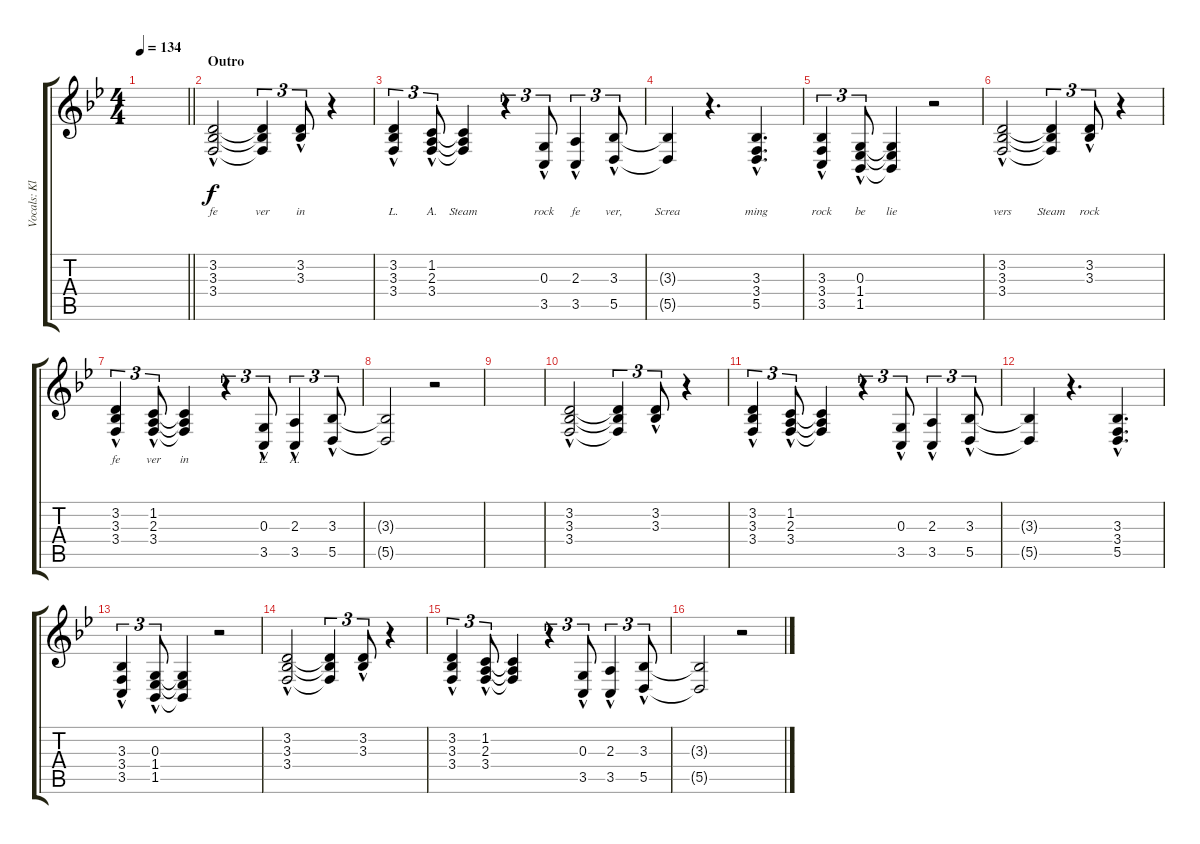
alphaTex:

\track ("Vocals: Klause" "Vocals: Kl") {instrument lead2sawtooth}
\staff {score tabs}
\tuning (E4 B3 G3 D3 A2 E2) {hide}
\ts (4 4)
\tempo 134
\clef g2
\barLineRight lightlight
\ks bb
|
\section ("" "Outro")
(3.2{hac} 3.3{hac} 3.4{hac}).2{lyrics (0 "fe") lyrics (1 "") lyrics (2 "") lyrics (3 "") lyrics (4 "")} (3.2{t} 3.3{t} 3.4{t}).4{tu (3 2) lyrics (0 "ver") lyrics (1 "") lyrics (2 "") lyrics (3 "") lyrics (4 "")} (3.2{hac} 3.3{hac}).8{tu (3 2) lyrics (0 "in") lyrics (1 "") lyrics (2 "") lyrics (3 "") lyrics (4 "")} r.4 |
(3.2{hac} 3.3{hac} 3.4{hac}).4{tu (3 2) lyrics (0 "L.") lyrics (1 "") lyrics (2 "") lyrics (3 "") lyrics (4 "")} (1.2{hac} 2.3{hac} 3.4{hac}).8{tu (3 2) lyrics (0 "A.") lyrics (1 "") lyrics (2 "") lyrics (3 "") lyrics (4 "")} (1.2{t} 2.3{t} 3.4{t}).4{lyrics (0 "Steam") lyrics (1 "") lyrics (2 "") lyrics (3 "") lyrics (4 "")} r.4{tu (3 2)} (0.3{hac} 3.5{hac}).8{tu (3 2) lyrics (0 "rock") lyrics (1 "") lyrics (2 "") lyrics (3 "") lyrics (4 "")} (2.3{hac} 3.5{hac}).4{tu (3 2) lyrics (0 "fe") lyrics (1 "") lyrics (2 "") lyrics (3 "") lyrics (4 "")} (3.3{hac} 5.5{hac}).8{tu (3 2) lyrics (0 "ver,") lyrics (1 "") lyrics (2 "") lyrics (3 "") lyrics (4 "")} |
(3.3{t} 5.5{t}).4{lyrics (0 "Screa") lyrics (1 "") lyrics (2 "") lyrics (3 "") lyrics (4 "")} r.4{d} (3.3{hac} 3.4{hac} 5.5{hac}).4{d lyrics (0 "ming") lyrics (1 "") lyrics (2 "") lyrics (3 "") lyrics (4 "")} |
(3.3{hac} 3.4{hac} 3.5{hac}).4{tu (3 2) lyrics (0 "rock") lyrics (1 "") lyrics (2 "") lyrics (3 "") lyrics (4 "")} (0.3{hac} 1.4{hac} 1.5{hac}).8{tu (3 2) lyrics (0 "be") lyrics (1 "") lyrics (2 "") lyrics (3 "") lyrics (4 "")} (0.3{t} 1.4{t} 1.5{t}).4{lyrics (0 "lie") lyrics (1 "") lyrics (2 "") lyrics (3 "") lyrics (4 "")} r.2 |
(3.2{hac} 3.3{hac} 3.4{hac}).2{lyrics (0 "vers") lyrics (1 "") lyrics (2 "") lyrics (3 "") lyrics (4 "")} (3.2{t} 3.3{t} 3.4{t}).4{tu (3 2) lyrics (0 "Steam") lyrics (1 "") lyrics (2 "") lyrics (3 "") lyrics (4 "")} (3.2{hac} 3.3{hac}).8{tu (3 2) lyrics (0 "rock") lyrics (1 "") lyrics (2 "") lyrics (3 "") lyrics (4 "")} r.4 |
(3.2{hac} 3.3{hac} 3.4{hac}).4{tu (3 2) lyrics (0 "fe") lyrics (1 "") lyrics (2 "") lyrics (3 "") lyrics (4 "")} (1.2{hac} 2.3{hac} 3.4{hac}).8{tu (3 2) lyrics (0 "ver") lyrics (1 "") lyrics (2 "") lyrics (3 "") lyrics (4 "")} (1.2{t} 2.3{t} 3.4{t}).4{lyrics (0 "in") lyrics (1 "") lyrics (2 "") lyrics (3 "") lyrics (4 "")} r.4{tu (3 2)} (0.3{hac} 3.5{hac}).8{tu (3 2) lyrics (0 "L.") lyrics (1 "") lyrics (2 "") lyrics (3 "") lyrics (4 "")} (2.3{hac} 3.5{hac}).4{tu (3 2) lyrics (0 "A.") lyrics (1 "") lyrics (2 "") lyrics (3 "") lyrics (4 "")} (3.3{hac} 5.5{hac}).8{tu (3 2)} |
(3.3{t} 5.5{t}).2 r.2 |
|
(3.2{hac} 3.3{hac} 3.4{hac}).2 (3.2{t} 3.3{t} 3.4{t}).4{tu (3 2)} (3.2{hac} 3.3{hac}).8{tu (3 2)} r.4 |
(3.2{hac} 3.3{hac} 3.4{hac}).4{tu (3 2)} (1.2{hac} 2.3{hac} 3.4{hac}).8{tu (3 2)} (1.2{t} 2.3{t} 3.4{t}).4 r.4{tu (3 2)} (0.3{hac} 3.5{hac}).8{tu (3 2)} (2.3{hac} 3.5{hac}).4{tu (3 2)} (3.3{hac} 5.5{hac}).8{tu (3 2)} |
(3.3{t} 5.5{t}).4 r.4{d} (3.3{hac} 3.4{hac} 5.5{hac}).4{d} |
(3.3{hac} 3.4{hac} 3.5{hac}).4{tu (3 2)} (0.3{hac} 1.4{hac} 1.5{hac}).8{tu (3 2)} (0.3{t} 1.4{t} 1.5{t}).4 r.2 |
(3.2{hac} 3.3{hac} 3.4{hac}).2 (3.2{t} 3.3{t} 3.4{t}).4{tu (3 2)} (3.2{hac} 3.3{hac}).8{tu (3 2)} r.4 |
(3.2{hac} 3.3{hac} 3.4{hac}).4{tu (3 2)} (1.2{hac} 2.3{hac} 3.4{hac}).8{tu (3 2)} (1.2{t} 2.3{t} 3.4{t}).4 r.4{tu (3 2)} (0.3{hac} 3.5{hac}).8{tu (3 2)} (2.3{hac} 3.5{hac}).4{tu (3 2)} (3.3{hac} 5.5{hac}).8{tu (3 2)} |
(3.3{t} 5.5{t}).2 r.2
